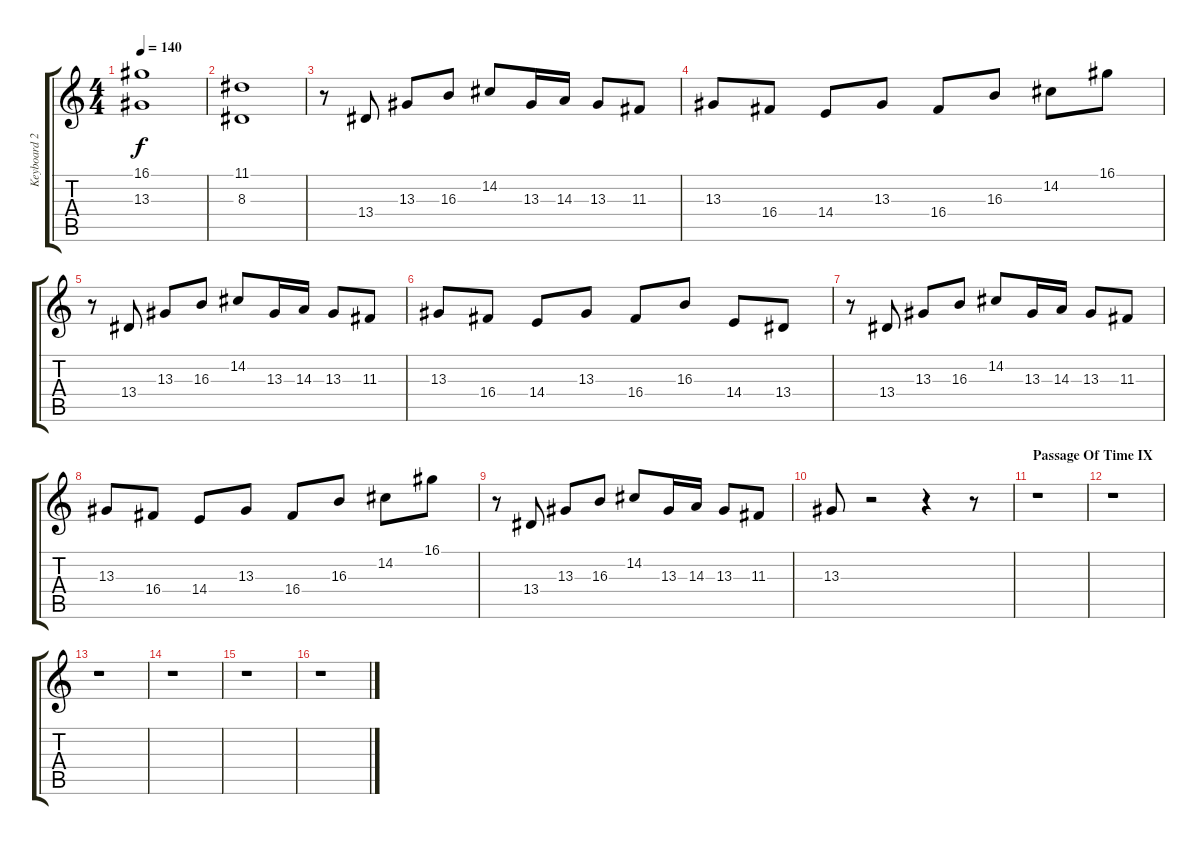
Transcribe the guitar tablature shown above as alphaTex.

\track ("Keyboard 2" "Keyboard 2") {instrument synthstrings1}
\staff {score tabs}
\tuning (E4 B3 G3 D3 A2 E2) {hide}
\ts (4 4)
\tempo 140
\clef g2
\ks c
(16.1 13.3).1{dy f} |
(11.1 8.3).1 |
\section ("" "")
r.8{instrument lead2sawtooth} 13.4.8 13.3.8 16.3.8 14.2.8 13.3.16 14.3.16 13.3.8 11.3.8 |
13.3.8 16.4.8 14.4.8 13.3.8 16.4.8 16.3.8 14.2.8 16.1.8 |
r.8 13.4.8 13.3.8 16.3.8 14.2.8 13.3.16 14.3.16 13.3.8 11.3.8 |
13.3.8 16.4.8 14.4.8 13.3.8 16.4.8 16.3.8 14.4.8 13.4.8 |
r.8 13.4.8 13.3.8 16.3.8 14.2.8 13.3.16 14.3.16 13.3.8 11.3.8 |
13.3.8 16.4.8 14.4.8 13.3.8 16.4.8 16.3.8 14.2.8 16.1.8 |
r.8 13.4.8 13.3.8 16.3.8 14.2.8 13.3.16 14.3.16 13.3.8 11.3.8 |
13.3.8 r.2 r.4 r.8 |
\section ("" "Passage Of Time IX")
r.1 |
r.1 |
r.1 |
r.1 |
r.1 |
r.1
